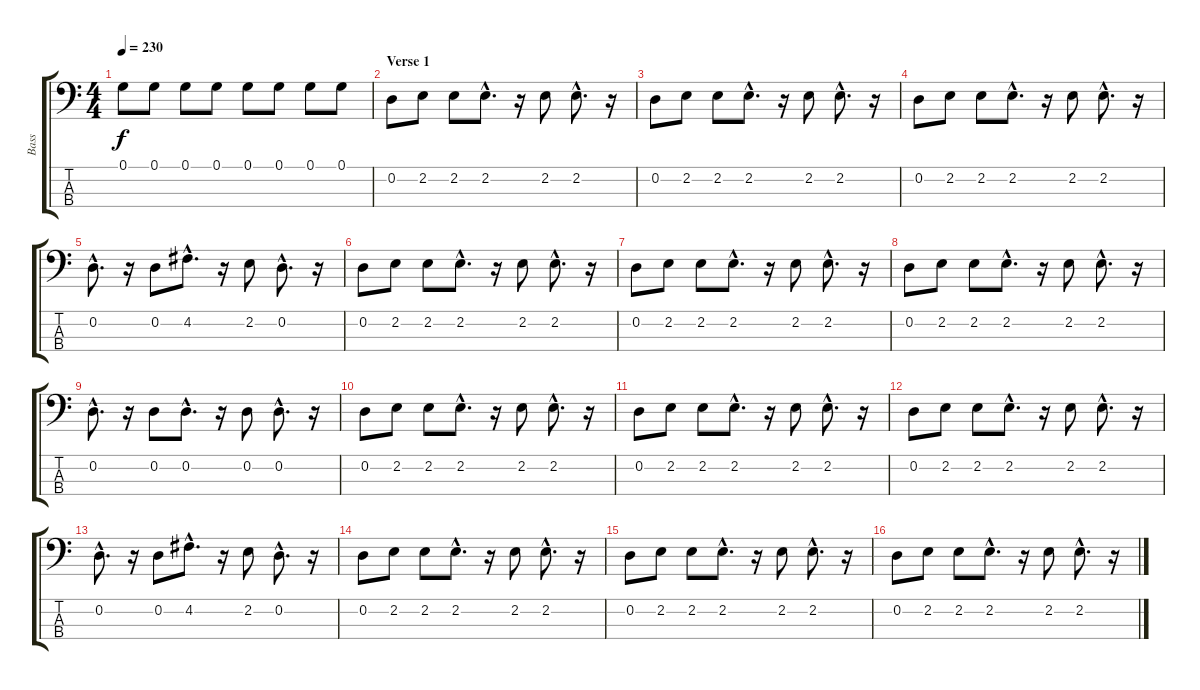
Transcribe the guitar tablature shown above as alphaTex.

\track ("Bass" "Bass") {instrument fretlessbass}
\staff {score tabs}
\tuning (G2 D2 A1 E1) {hide}
\ts (4 4)
\tempo 230
\clef f4
\ks c
0.1.8{dy f} 0.1.8 0.1.8 0.1.8 0.1.8 0.1.8 0.1.8 0.1.8 |
\section ("" "Verse 1")
0.2.8 2.2.8 2.2.8 2.2{hac}.8{d} r.16 2.2.8 2.2{hac}.8{d} r.16 |
0.2.8 2.2.8 2.2.8 2.2{hac}.8{d} r.16 2.2.8 2.2{hac}.8{d} r.16 |
0.2.8 2.2.8 2.2.8 2.2{hac}.8{d} r.16 2.2.8 2.2{hac}.8{d} r.16 |
0.2{hac}.8{d} r.16 0.2.8 4.2{hac}.8{d} r.16 2.2.8 0.2{hac}.8{d} r.16 |
0.2.8 2.2.8 2.2.8 2.2{hac}.8{d} r.16 2.2.8 2.2{hac}.8{d} r.16 |
0.2.8 2.2.8 2.2.8 2.2{hac}.8{d} r.16 2.2.8 2.2{hac}.8{d} r.16 |
0.2.8 2.2.8 2.2.8 2.2{hac}.8{d} r.16 2.2.8 2.2{hac}.8{d} r.16 |
0.2{hac}.8{d} r.16 0.2.8 0.2{hac}.8{d} r.16 0.2.8 0.2{hac}.8{d} r.16 |
0.2.8 2.2.8 2.2.8 2.2{hac}.8{d} r.16 2.2.8 2.2{hac}.8{d} r.16 |
0.2.8 2.2.8 2.2.8 2.2{hac}.8{d} r.16 2.2.8 2.2{hac}.8{d} r.16 |
0.2.8 2.2.8 2.2.8 2.2{hac}.8{d} r.16 2.2.8 2.2{hac}.8{d} r.16 |
0.2{hac}.8{d} r.16 0.2.8 4.2{hac}.8{d} r.16 2.2.8 0.2{hac}.8{d} r.16 |
0.2.8 2.2.8 2.2.8 2.2{hac}.8{d} r.16 2.2.8 2.2{hac}.8{d} r.16 |
0.2.8 2.2.8 2.2.8 2.2{hac}.8{d} r.16 2.2.8 2.2{hac}.8{d} r.16 |
0.2.8 2.2.8 2.2.8 2.2{hac}.8{d} r.16 2.2.8 2.2{hac}.8{d} r.16
